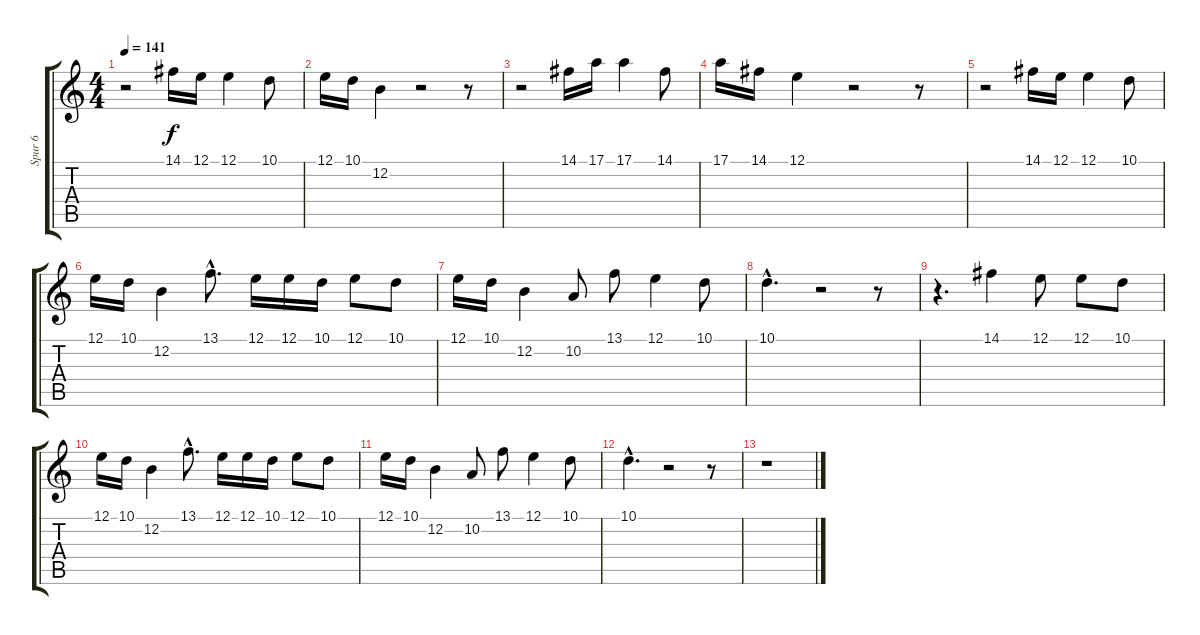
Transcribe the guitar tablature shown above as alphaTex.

\track ("Spur 6" "Spur 6") {instrument lead6voice}
\staff {score tabs}
\tuning (E4 B3 G3 D3 A2 E2) {hide}
\ts (4 4)
\tempo 141
\clef g2
\ks c
r.2{dy f} 14.1.16 12.1.16 12.1.4 10.1.8 |
12.1.16 10.1.16 12.2.4 r.2 r.8 |
r.2 14.1.16 17.1.16 17.1.4 14.1.8 |
17.1.16 14.1.16 12.1.4 r.2 r.8 |
r.2 14.1.16 12.1.16 12.1.4 10.1.8 |
12.1.16 10.1.16 12.2.4 13.1{hac}.8{d} 12.1.16 12.1.16 10.1.16 12.1.8 10.1.8 |
12.1.16 10.1.16 12.2.4 10.2.8 13.1.8 12.1.4 10.1.8 |
10.1{hac}.4{d} r.2 r.8 |
r.4{d} 14.1.4 12.1.8 12.1.8 10.1.8 |
12.1.16 10.1.16 12.2.4 13.1{hac}.8{d} 12.1.16 12.1.16 10.1.16 12.1.8 10.1.8 |
12.1.16 10.1.16 12.2.4 10.2.8 13.1.8 12.1.4 10.1.8 |
10.1{hac}.4{d} r.2 r.8 |
r.1
